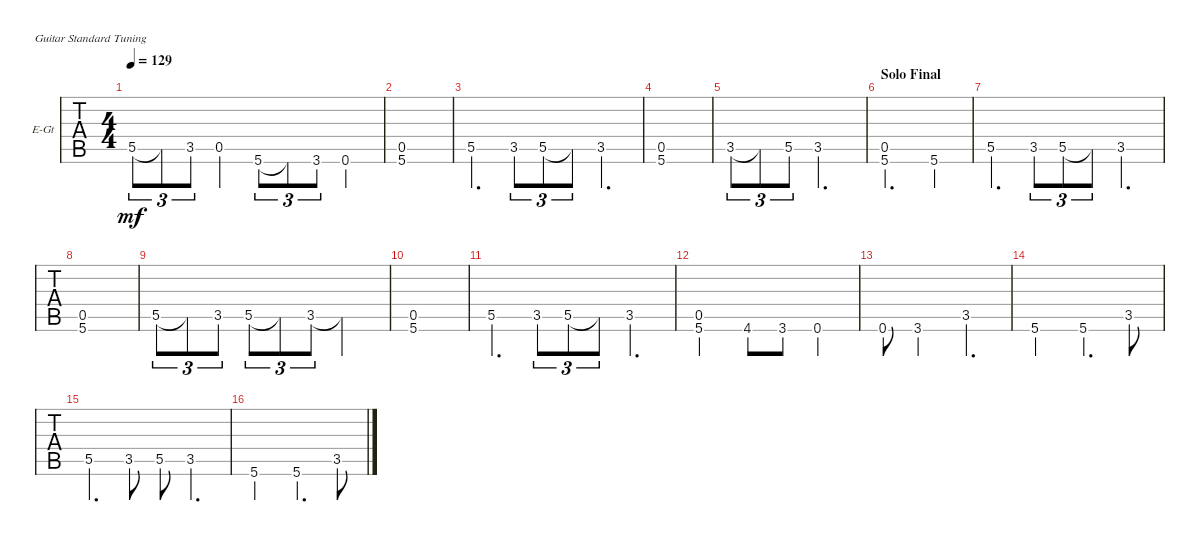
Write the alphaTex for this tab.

\bracketExtendMode groupsimilarinstruments
\firstSystemTrackNameOrientation horizontal
\otherSystemsTrackNameOrientation horizontal
\track ("Guitar II" "E-Gt") {instrument overdrivenguitar}
\staff {tabs}
\tuning (E4 B3 G3 D3 A2 E2)
\ts (4 4)
\tempo 129
\clef g2
\ks c
5.5.8{tu (3 2) dy mf} 5.5{t}.8{tu (3 2)} 3.5.8{tu (3 2)} 0.5.4 5.6.8{tu (3 2)} 5.6{t}.8{tu (3 2)} 3.6.8{tu (3 2)} 0.6.4 |
(5.6 0.5).1 |
5.5.4{d} 3.5.8{tu (3 2)} 5.5.8{tu (3 2)} 5.5{t}.8{tu (3 2)} 3.5.4{d} |
(5.6 0.5).1 |
3.5.8{tu (3 2)} 3.5{t}.8{tu (3 2)} 5.5.8{tu (3 2)} 3.5.2{d} |
\section ("" "Solo Final")
(5.6 0.5).2{d} 5.6.4 |
5.5.4{d} 3.5.8{tu (3 2)} 5.5.8{tu (3 2)} 5.5{t}.8{tu (3 2)} 3.5.4{d} |
(5.6 0.5).1 |
5.5.8{tu (3 2)} 5.5{t}.8{tu (3 2)} 3.5.8{tu (3 2)} 5.5.8{tu (3 2)} 5.5{t}.8{tu (3 2)} 3.5.8{tu (3 2)} 3.5{t}.2 |
(5.6 0.5).1 |
5.5.4{d} 3.5.8{tu (3 2)} 5.5.8{tu (3 2)} 5.5{t}.8{tu (3 2)} 3.5.4{d} |
(5.6 0.5).2 4.6.8 3.6.8 0.6.4 |
0.6.8 3.6.2 3.5.4{d} |
5.6.2 5.6.4{d} 3.5.8 |
5.5.4{d} 3.5.8 5.5.8 3.5.4{d} |
5.6.2 5.6.4{d} 3.5.8
